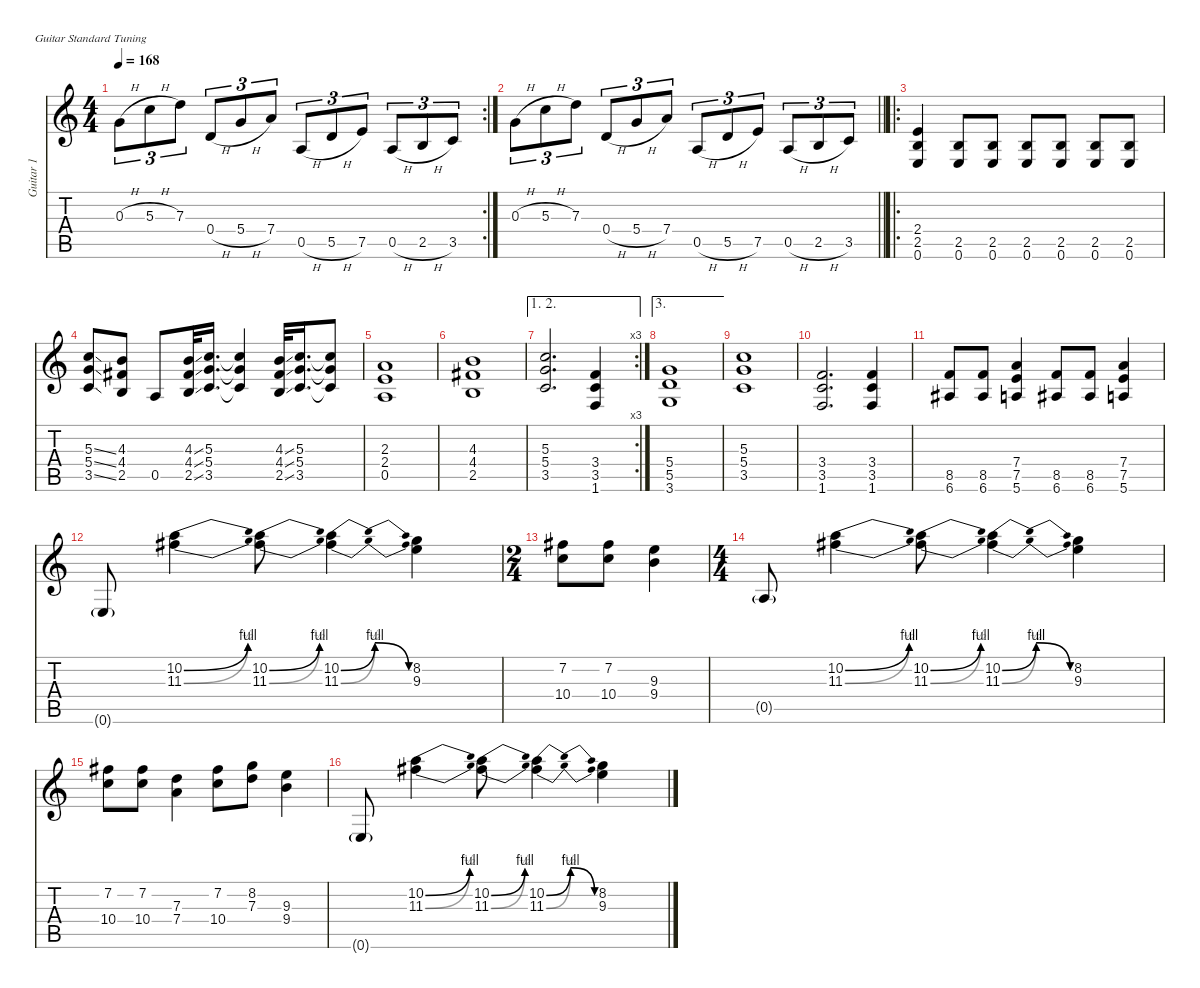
\defaultSystemsLayout 4
\hideDynamics
\bracketExtendMode nobrackets
\firstSystemTrackNameMode fullname
\otherSystemsTrackNameOrientation horizontal
\track ("Guitar 1" "dist.guit.") {instrument distortionguitar}
\staff {score tabs}
\tuning (E4 B3 G3 D3 A2 E2)
\rc 2
\ts (4 4)
\tempo 168
\clef g2
\ks c
0.3{h}.8{tu (3 2) dy f beam Down} 5.3{h}.8{tu (3 2) beam Down} 7.3.8{tu (3 2) beam Down} 0.4{h}.8{tu (3 2) beam Up} 5.4{h}.8{tu (3 2) beam Up} 7.4.8{tu (3 2) beam Up} 0.5{h}.8{tu (3 2) beam Up} 5.5{h}.8{tu (3 2) beam Up} 7.5.8{tu (3 2) beam Up} 0.5{h}.8{tu (3 2) beam Up} 2.5{h}.8{tu (3 2) beam Up} 3.5.8{tu (3 2) beam Up} |
\barLineRight lightlight
0.3{h}.8{tu (3 2) beam Down} 5.3{h}.8{tu (3 2) beam Down} 7.3.8{tu (3 2) beam Down} 0.4{h}.8{tu (3 2) beam Up} 5.4{h}.8{tu (3 2) beam Up} 7.4.8{tu (3 2) beam Up} 0.5{h}.8{tu (3 2) beam Up} 5.5{h}.8{tu (3 2) beam Up} 7.5.8{tu (3 2) beam Up} 0.5{h}.8{tu (3 2) beam Up} 2.5{h}.8{tu (3 2) beam Up} 3.5.8{tu (3 2) beam Up} |
\ro
(2.4 2.5 0.6).4{beam Up} (2.5 0.6).8{beam Up} (2.5 0.6).8{beam Up} (2.5 0.6).8{beam Up} (2.5 0.6).8{beam Up} (2.5 0.6).8{beam Up} (2.5 0.6).8{beam Up} |
(5.3{ss} 5.4{ss} 3.5{ss}).8{beam Up} (4.3 4.4{acc #} 2.5).8{beam Up} 0.5.8{beam Up} (4.3{ss} 4.4{ss acc #} 2.5{ss}).32{beam Up} (5.3 5.4 3.5).16{d beam Up} (5.3{t} 5.4{t} 3.5{t}).4{beam Up} (4.3{ss} 4.4{ss acc #} 2.5{ss}).32{beam Up} (5.3 5.4 3.5).16{d beam Up} (5.3{t} 5.4{t} 3.5{t}).8{beam Up} |
(2.3 2.4 0.5).1{beam Up} |
(4.3 4.4{acc #} 2.5).1{beam Up} |
\ae (1 2)
\rc 3
(5.3 5.4 3.5).2{d beam Up} (3.4 3.5 1.6).4{beam Up} |
\ae 3
(5.4 5.5 3.6).1{beam Up} |
(5.3 5.4 3.5).1{beam Up} |
(3.4 3.5 1.6).2{d beam Up} (3.4 3.5 1.6).4{beam Up} |
(8.5 6.6{acc #}).8{beam Up} (8.5 6.6{acc #}).8{beam Up} (7.4 7.5 5.6).4{beam Up} (8.5 6.6{acc #}).8{beam Up} (8.5 6.6{acc #}).8{beam Up} (7.4 7.5 5.6).4{beam Up} |
0.6{g}.8{dy mf beam Up} (10.2{be (bend 0 0 30 4)} 11.3{be (bend 0 0 30 2) acc #}).4{dy f beam Down} (10.2{be (bend 0 0 30 4)} 11.3{be (bend 0 0 30 2) acc #}).8{beam Down} (10.2{be (bendrelease 0 0 15 4 30 4 45 0)} 11.3{be (bendrelease 0 0 15 2 30 2 45 0) acc #}).4{beam Down} (8.2 9.3).4{beam Down} |
\ts (2 4)
\beaming (8 2 2)
(7.2{acc #} 10.4).8{beam Down} (7.2{acc #} 10.4).8{beam Down} (9.3 9.4).4{beam Down} |
\ts (4 4)
\beaming (8 2 2 2 2)
0.5{g}.8{dy mf beam Up} (10.2{be (bend 0 0 30 4)} 11.3{be (bend 0 0 30 2) acc #}).4{dy f beam Down} (10.2{be (bend 0 0 30 4)} 11.3{be (bend 0 0 30 2) acc #}).8{beam Down} (10.2{be (bendrelease 0 0 15 4 30 4 45 0)} 11.3{be (bendrelease 0 0 15 2 30 2 45 0) acc #}).4{beam Down} (8.2 9.3).4{beam Down} |
(7.2{acc #} 10.4).8{beam Down} (7.2{acc #} 10.4).8{beam Down} (7.3 7.4).4{beam Down} (7.2{acc #} 10.4).8{beam Down} (8.2 7.3).8{beam Down} (9.3 9.4).4{beam Down} |
0.6{g}.8{dy mf beam Up} (10.2{be (bend 0 0 30 4)} 11.3{be (bend 0 0 30 2) acc #}).4{dy f beam Down} (10.2{be (bend 0 0 30 4)} 11.3{be (bend 0 0 30 2) acc #}).8{beam Down} (10.2{be (bendrelease 0 0 15 4 30 4 45 0)} 11.3{be (bendrelease 0 0 15 2 30 2 45 0) acc #}).4{beam Down} (8.2 9.3).4{beam Down}
